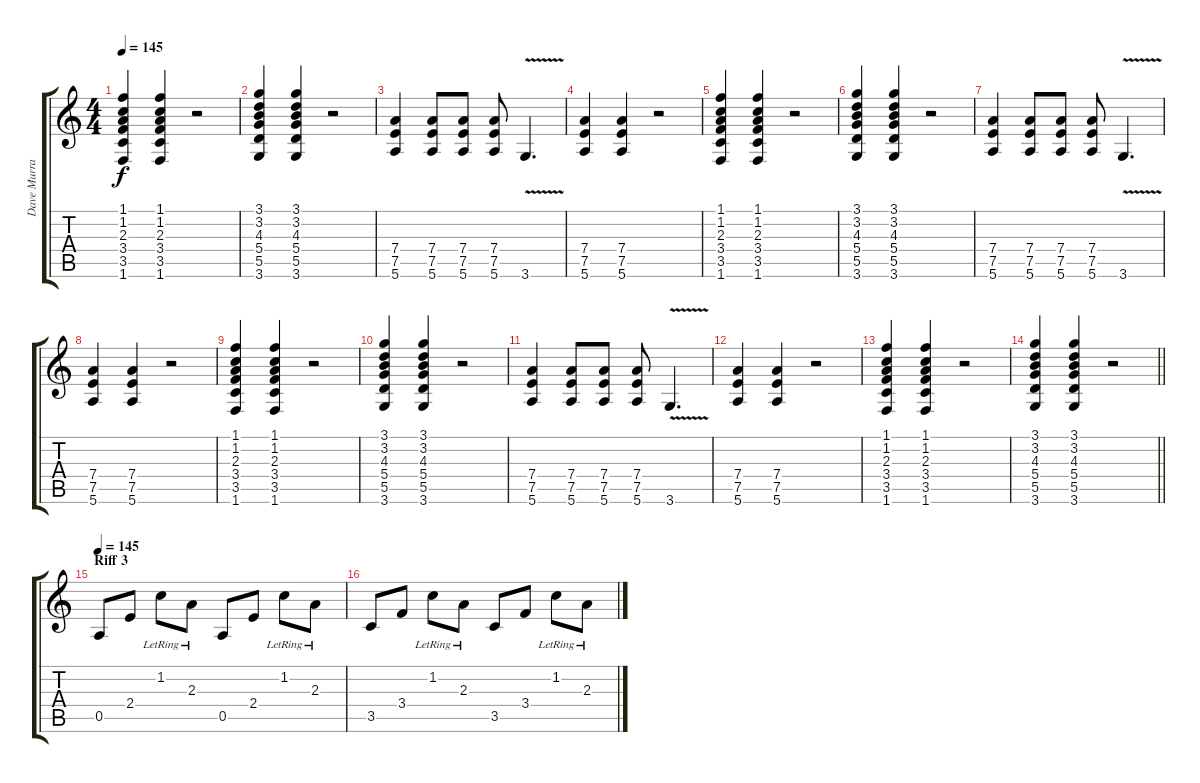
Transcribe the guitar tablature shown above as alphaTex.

\track ("Dave Murray" "Dave Murra") {instrument distortionguitar}
\staff {score tabs}
\tuning (E4 B3 G3 D3 A2 E2) {hide}
\ts (4 4)
\tempo 145
\clef g2
\ks c
(1.1 1.2 2.3 3.4 3.5 1.6).4{dy f} (1.1 1.2 2.3 3.4 3.5 1.6).4 r.2 |
(3.1 3.2 4.3 5.4 5.5 3.6).4 (3.1 3.2 4.3 5.4 5.5 3.6).4 r.2 |
(7.4 7.5 5.6).4 (7.4 7.5 5.6).8 (7.4 7.5 5.6).8 (7.4 7.5 5.6).8 3.6{v}.4{d} |
(7.4 7.5 5.6).4 (7.4 7.5 5.6).4 r.2 |
(1.1 1.2 2.3 3.4 3.5 1.6).4 (1.1 1.2 2.3 3.4 3.5 1.6).4 r.2 |
(3.1 3.2 4.3 5.4 5.5 3.6).4 (3.1 3.2 4.3 5.4 5.5 3.6).4 r.2 |
(7.4 7.5 5.6).4 (7.4 7.5 5.6).8 (7.4 7.5 5.6).8 (7.4 7.5 5.6).8 3.6{v}.4{d} |
(7.4 7.5 5.6).4 (7.4 7.5 5.6).4 r.2 |
(1.1 1.2 2.3 3.4 3.5 1.6).4 (1.1 1.2 2.3 3.4 3.5 1.6).4 r.2 |
(3.1 3.2 4.3 5.4 5.5 3.6).4 (3.1 3.2 4.3 5.4 5.5 3.6).4 r.2 |
(7.4 7.5 5.6).4 (7.4 7.5 5.6).8 (7.4 7.5 5.6).8 (7.4 7.5 5.6).8 3.6{v}.4{d} |
(7.4 7.5 5.6).4 (7.4 7.5 5.6).4 r.2 |
(1.1 1.2 2.3 3.4 3.5 1.6).4 (1.1 1.2 2.3 3.4 3.5 1.6).4 r.2 |
\barLineRight lightlight
(3.1 3.2 4.3 5.4 5.5 3.6).4 (3.1 3.2 4.3 5.4 5.5 3.6).4 r.2 |
\section ("" "Riff 3")
\tempo 145
0.5.8{instrument electricguitarclean} 2.4.8 1.2{lr}.8 2.3{lr}.8 0.5.8 2.4.8 1.2{lr}.8 2.3{lr}.8 |
3.5.8 3.4.8 1.2{lr}.8 2.3{lr}.8 3.5.8 3.4.8 1.2{lr}.8 2.3{lr}.8
